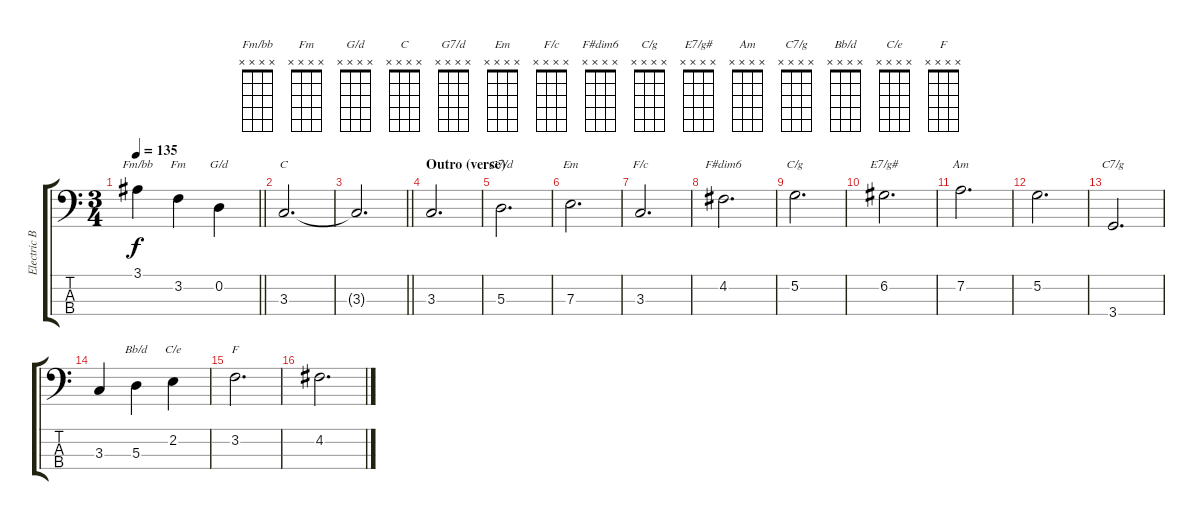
\track ("Electric Bass" "Electric B") {instrument electricbassfinger}
\staff {score tabs}
\tuning (G2 D2 A1 E1) {hide}
\chord ("Fm/bb" x x x x)
\chord ("Fm" x x x x)
\chord ("G/d" x x x x)
\chord ("C" x x x x)
\chord ("G7/d" x x x x)
\chord ("Em" x x x x)
\chord ("F/c" x x x x)
\chord ("F#dim6" x x x x)
\chord ("C/g" x x x x)
\chord ("E7/g#" x x x x)
\chord ("Am" x x x x)
\chord ("C7/g" x x x x)
\chord ("Bb/d" x x x x)
\chord ("C/e" x x x x)
\chord ("F" x x x x)
\ts (3 4)
\tempo 135
\clef f4
\barLineRight lightlight
\ks c
3.1.4{ch "Fm/bb" dy f} 3.2.4{ch "Fm"} 0.2.4{ch "G/d"} |
3.3.2{d ch "C"} |
\barLineRight lightlight
3.3{t}.2{d} |
\section ("" "Outro (verse)")
3.3.2{d} |
5.3.2{d ch "G7/d"} |
7.3.2{d ch "Em"} |
3.3.2{d ch "F/c"} |
4.2.2{d ch "F#dim6"} |
5.2.2{d ch "C/g"} |
6.2.2{d ch "E7/g#"} |
7.2.2{d ch "Am"} |
5.2.2{d} |
3.4.2{d ch "C7/g"} |
3.3.4 5.3.4{ch "Bb/d"} 2.2.4{ch "C/e"} |
3.2.2{d ch "F"} |
4.2.2{d}
